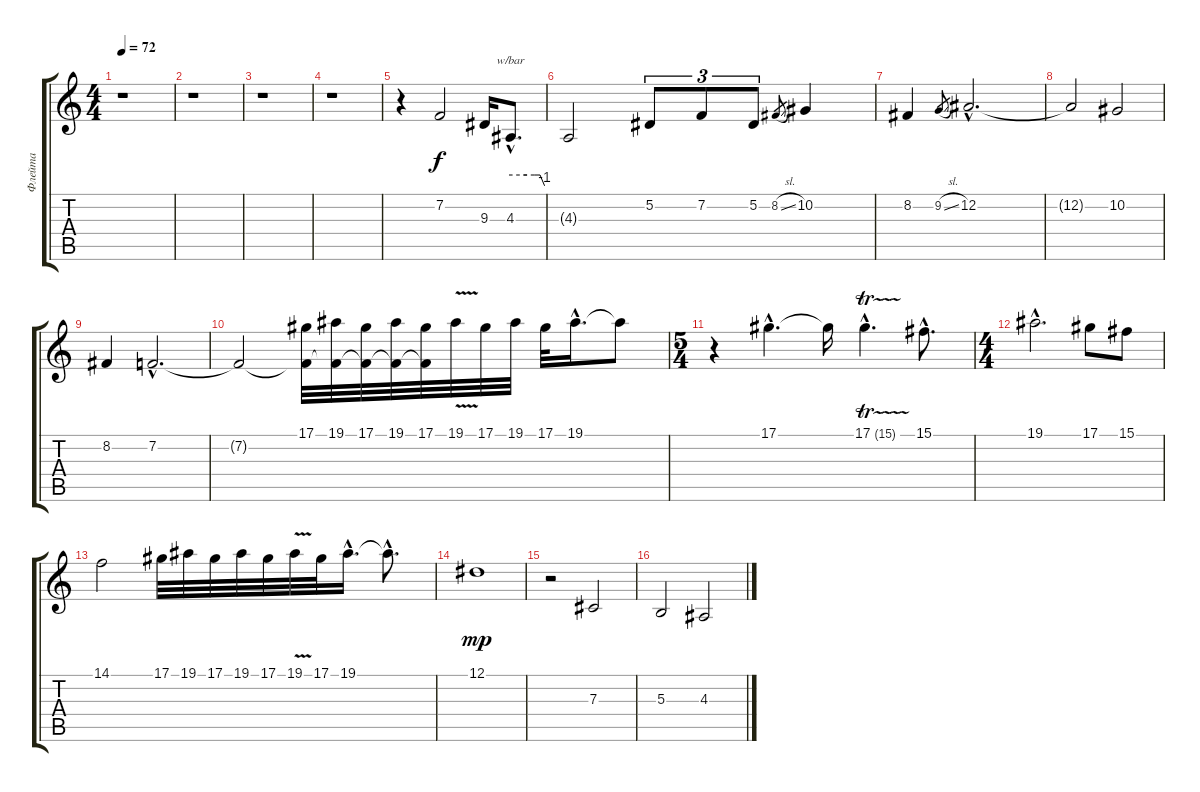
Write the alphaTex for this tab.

\track ("Флейта" "Флейта") {instrument piccolo}
\staff {score tabs}
\tuning (Eb4 Bb3 Gb3 Db3 Ab2 Eb2) {hide}
\ts (4 4)
\tempo 72
\clef g2
\ks c
r.1{dy f instrument piccolo} |
r.1 |
r.1 |
r.1 |
r.4 7.2.2 9.3.16 4.3{hac}.8{d tbe (custom default 0 0 29 0 42 0 52 0 60 -4)} |
4.3{t}.2 5.2.8{tu (3 2)} 7.2.8{tu (3 2)} 5.2.8{tu (3 2)} 8.2{sl}.8{gr} 10.2.4 |
8.2.4 9.2{sl}.8{gr} 12.2{hac}.2{d} |
12.2{t}.2 10.2.2 |
8.2.4 7.2{hac}.2{d} |
7.2{t}.2 (17.1 7.2{t}).32{volume 4 balance 0} (19.1 7.2{t}).32 (17.1 7.2{t}).32 (19.1 7.2{t}).32 (17.1 7.2{t}).32 19.1{v}.32 17.1.32 19.1.32 17.1.32 19.1{hac}.16{d} 19.1{t}.8 |
\ts (5 4)
r.4 17.1{hac}.4{d volume 11 balance 8} 17.1{t}.16 17.1{tr (15 32) hac}.4{d} 15.1{hac}.8{d} |
\ts (4 4)
19.1{hac}.2{d} 17.1.8 15.1.8 |
14.1.2 17.1.32{volume 5 balance 0} 19.1.32 17.1.32 19.1.32 17.1.32 19.1{v}.32 17.1.32 19.1{hac}.16{d} 19.1{hac t}.8{d} |
12.1.1{dy mp} |
r.2 7.3.2 |
5.3.2 4.3.2
